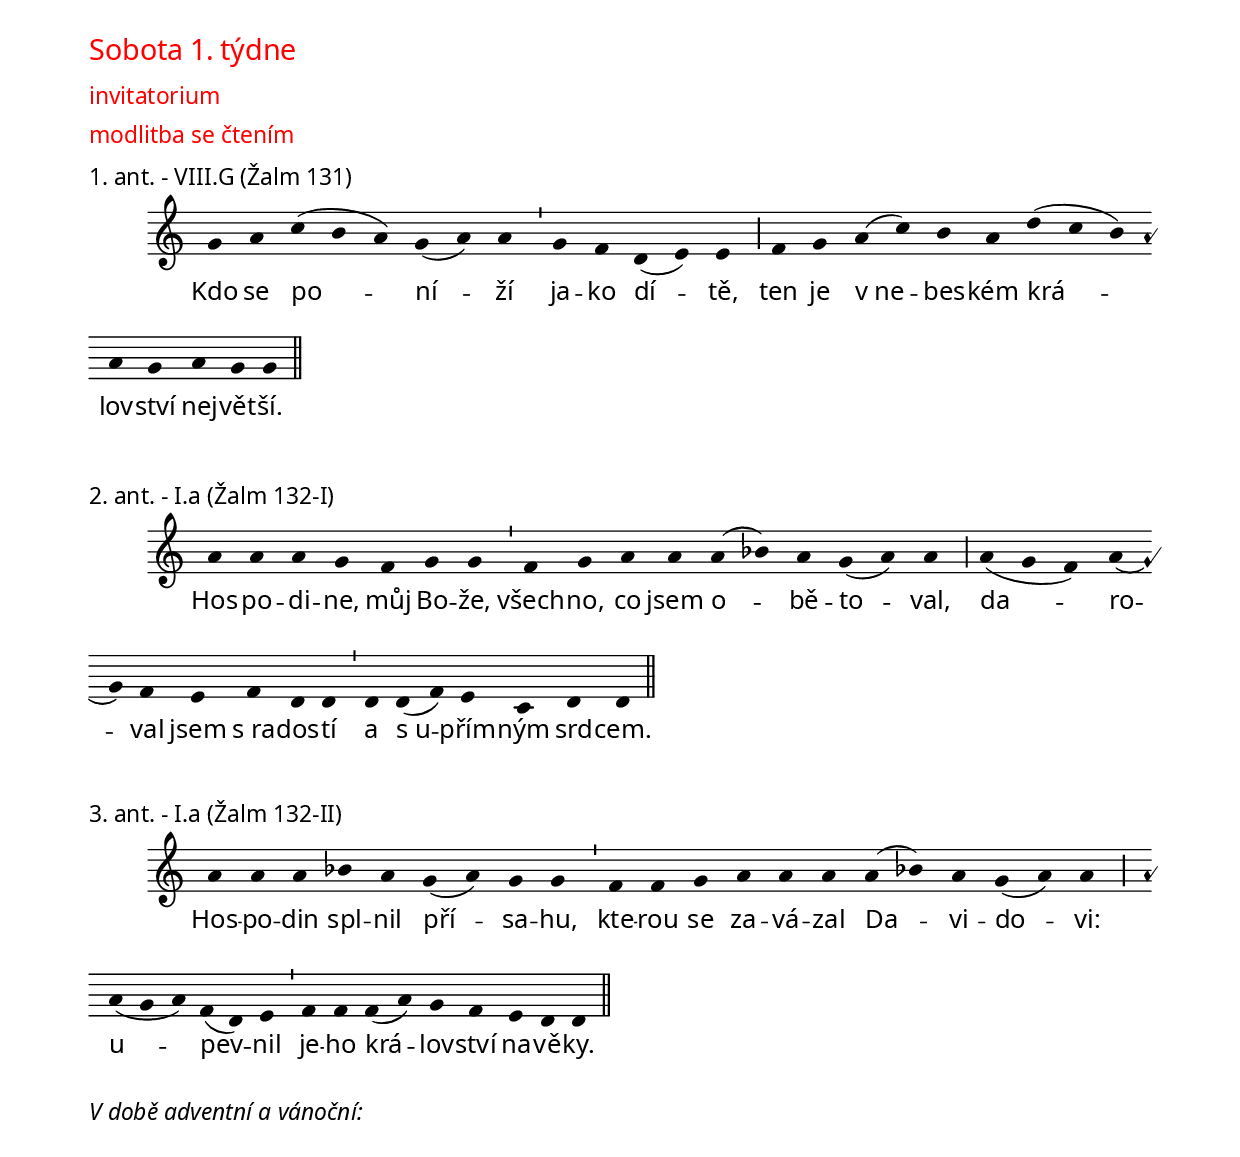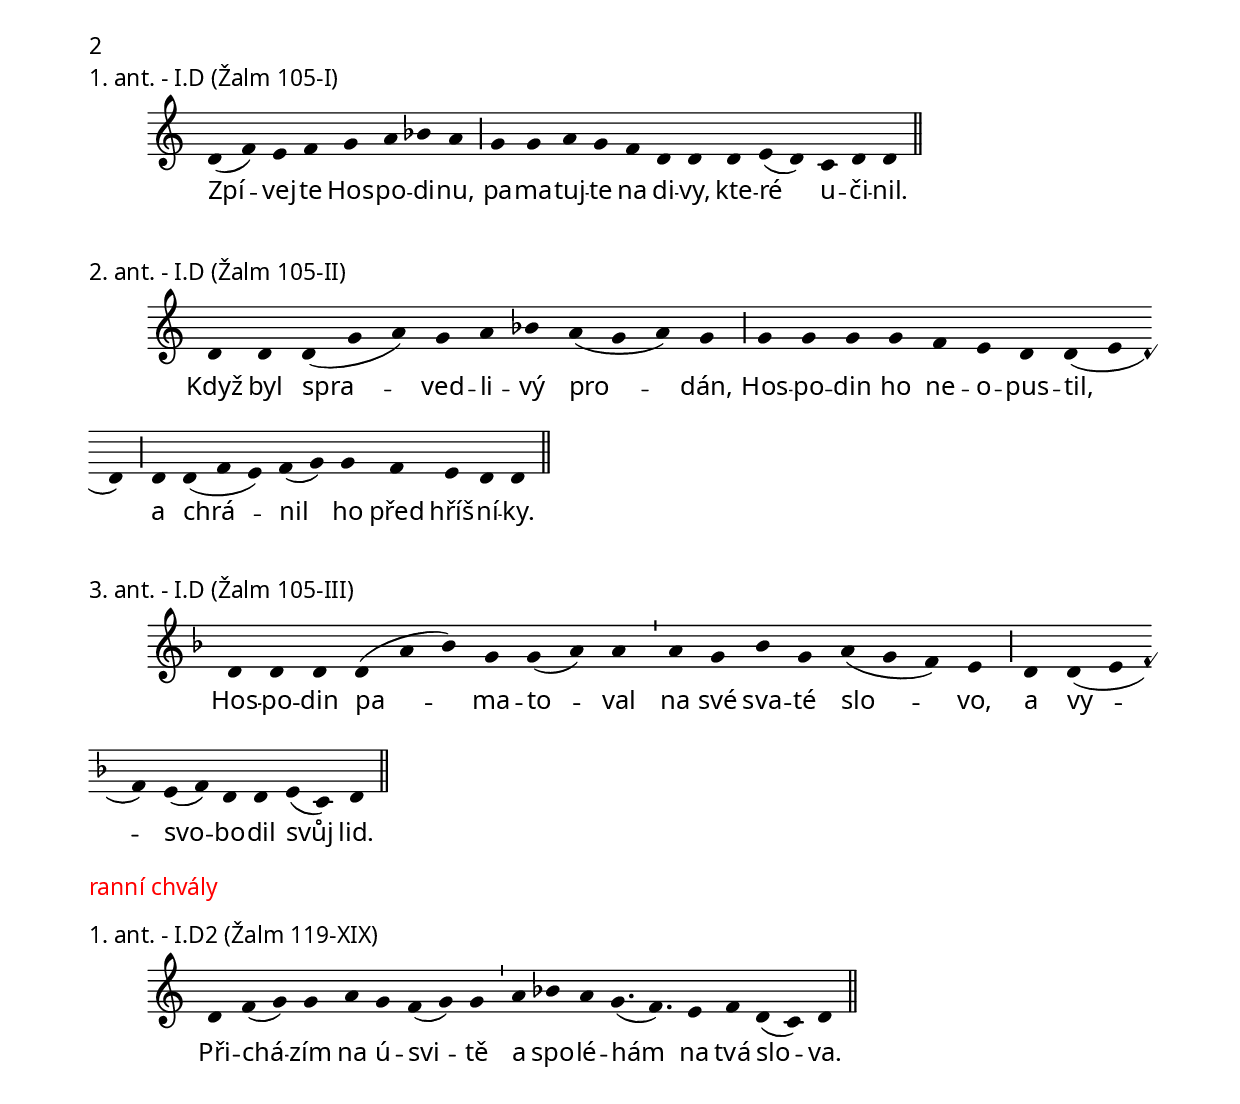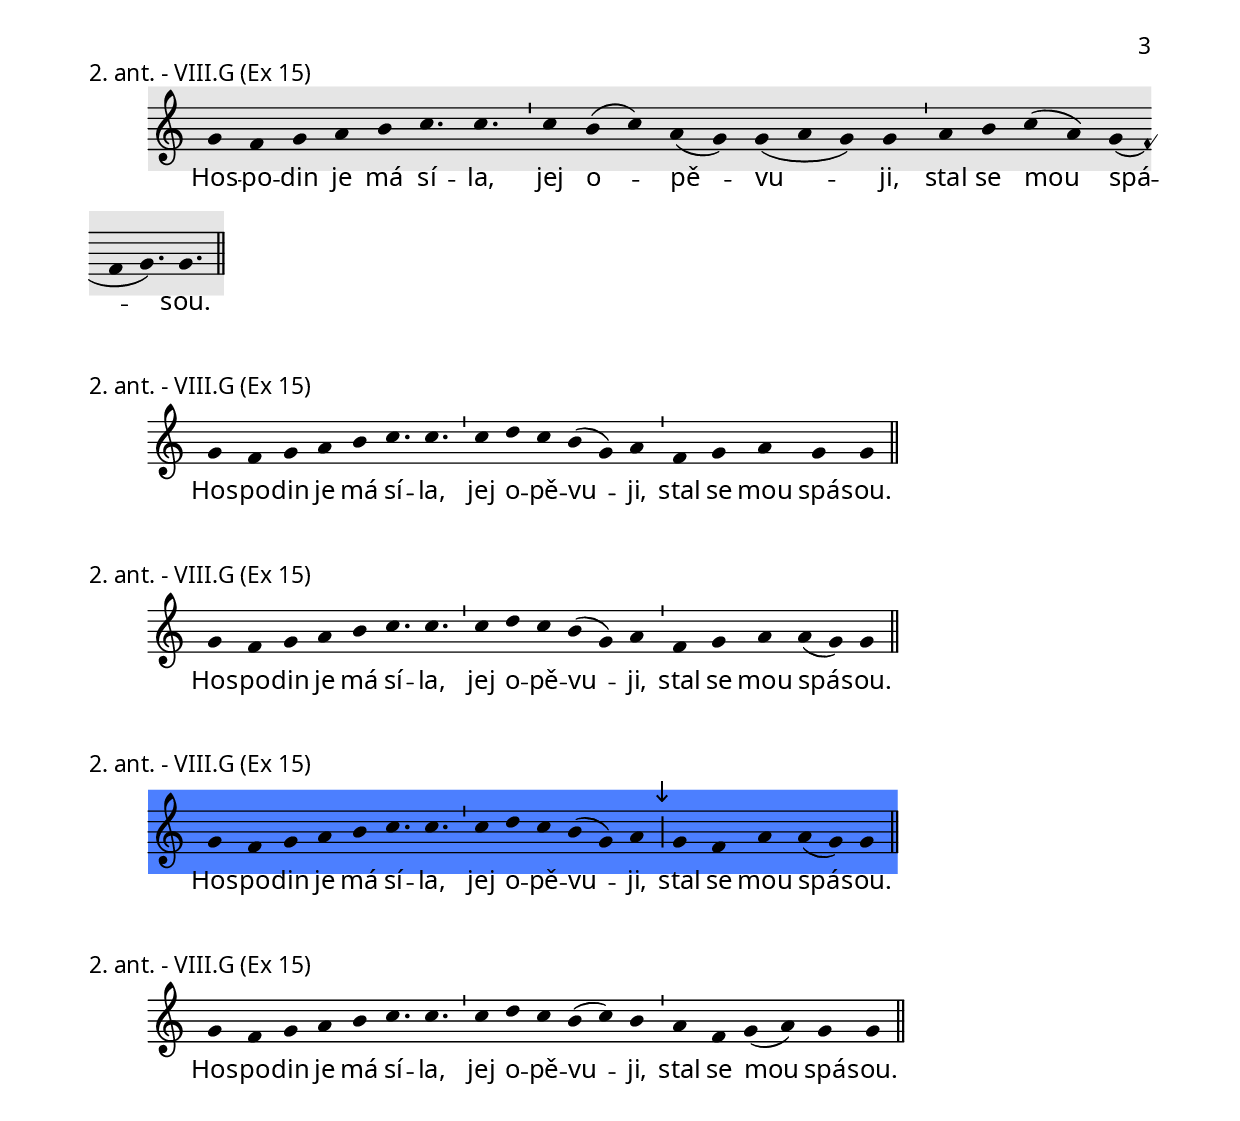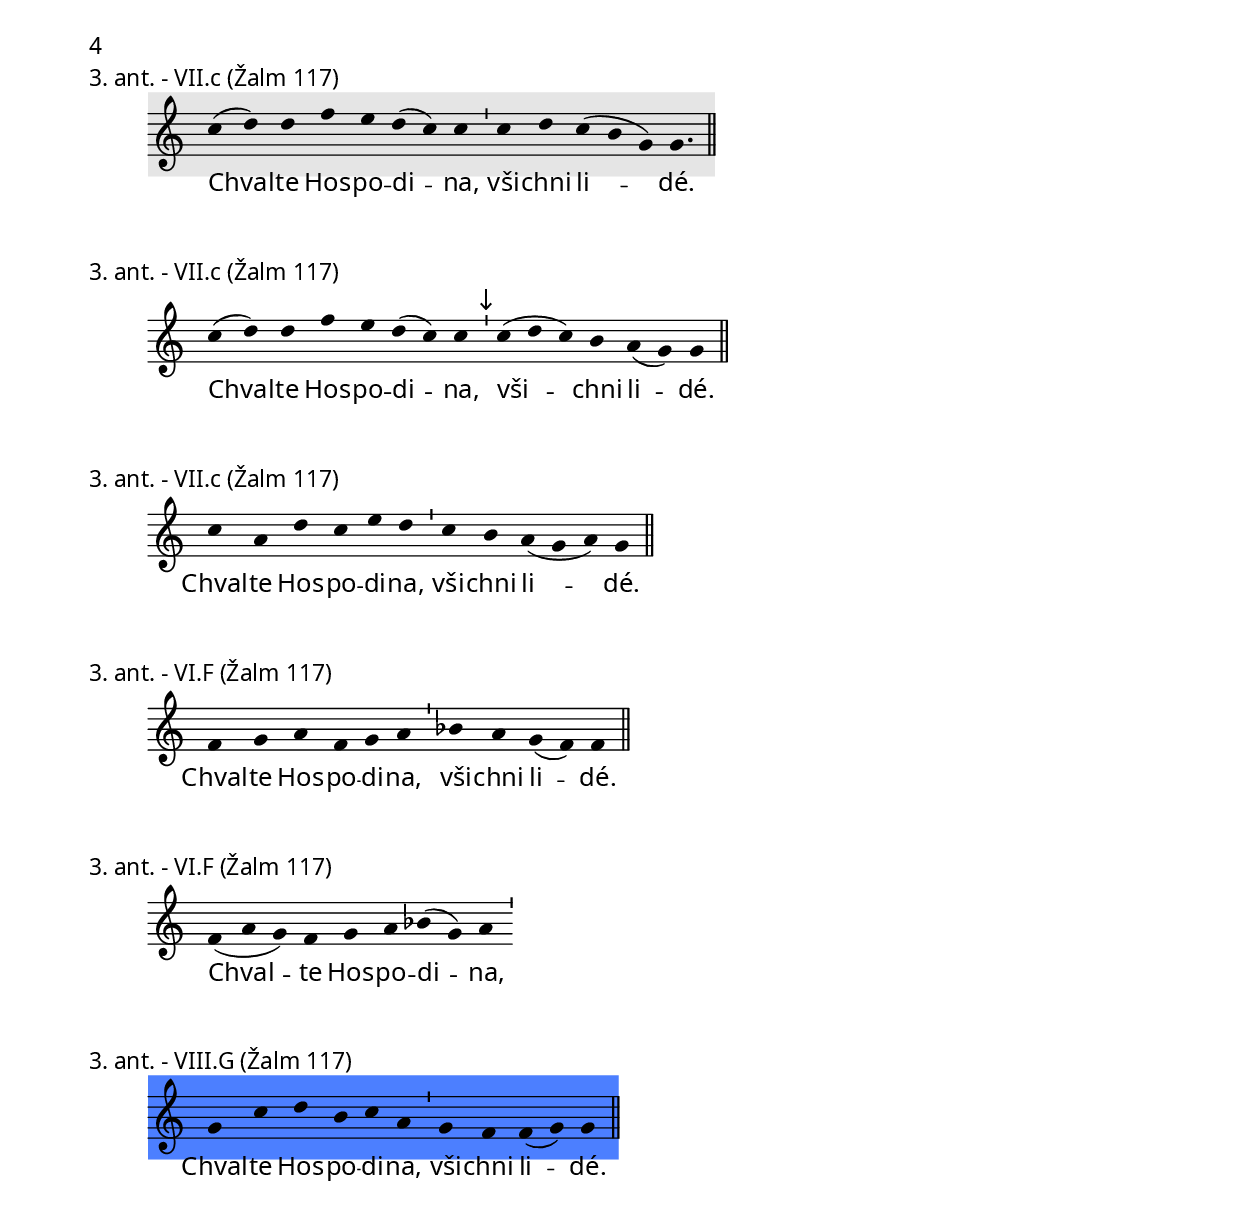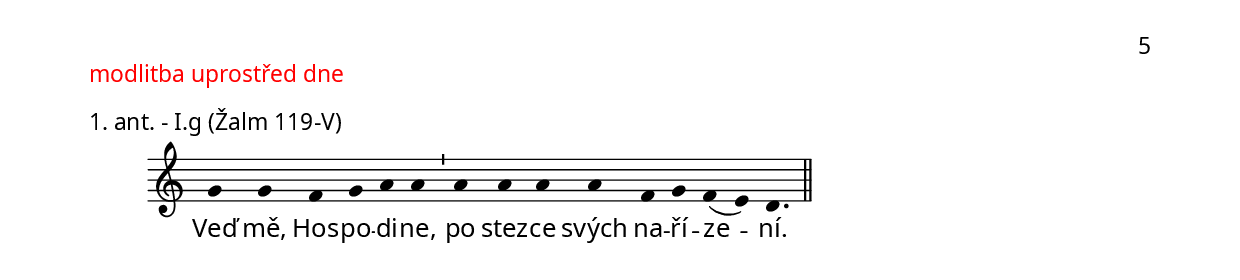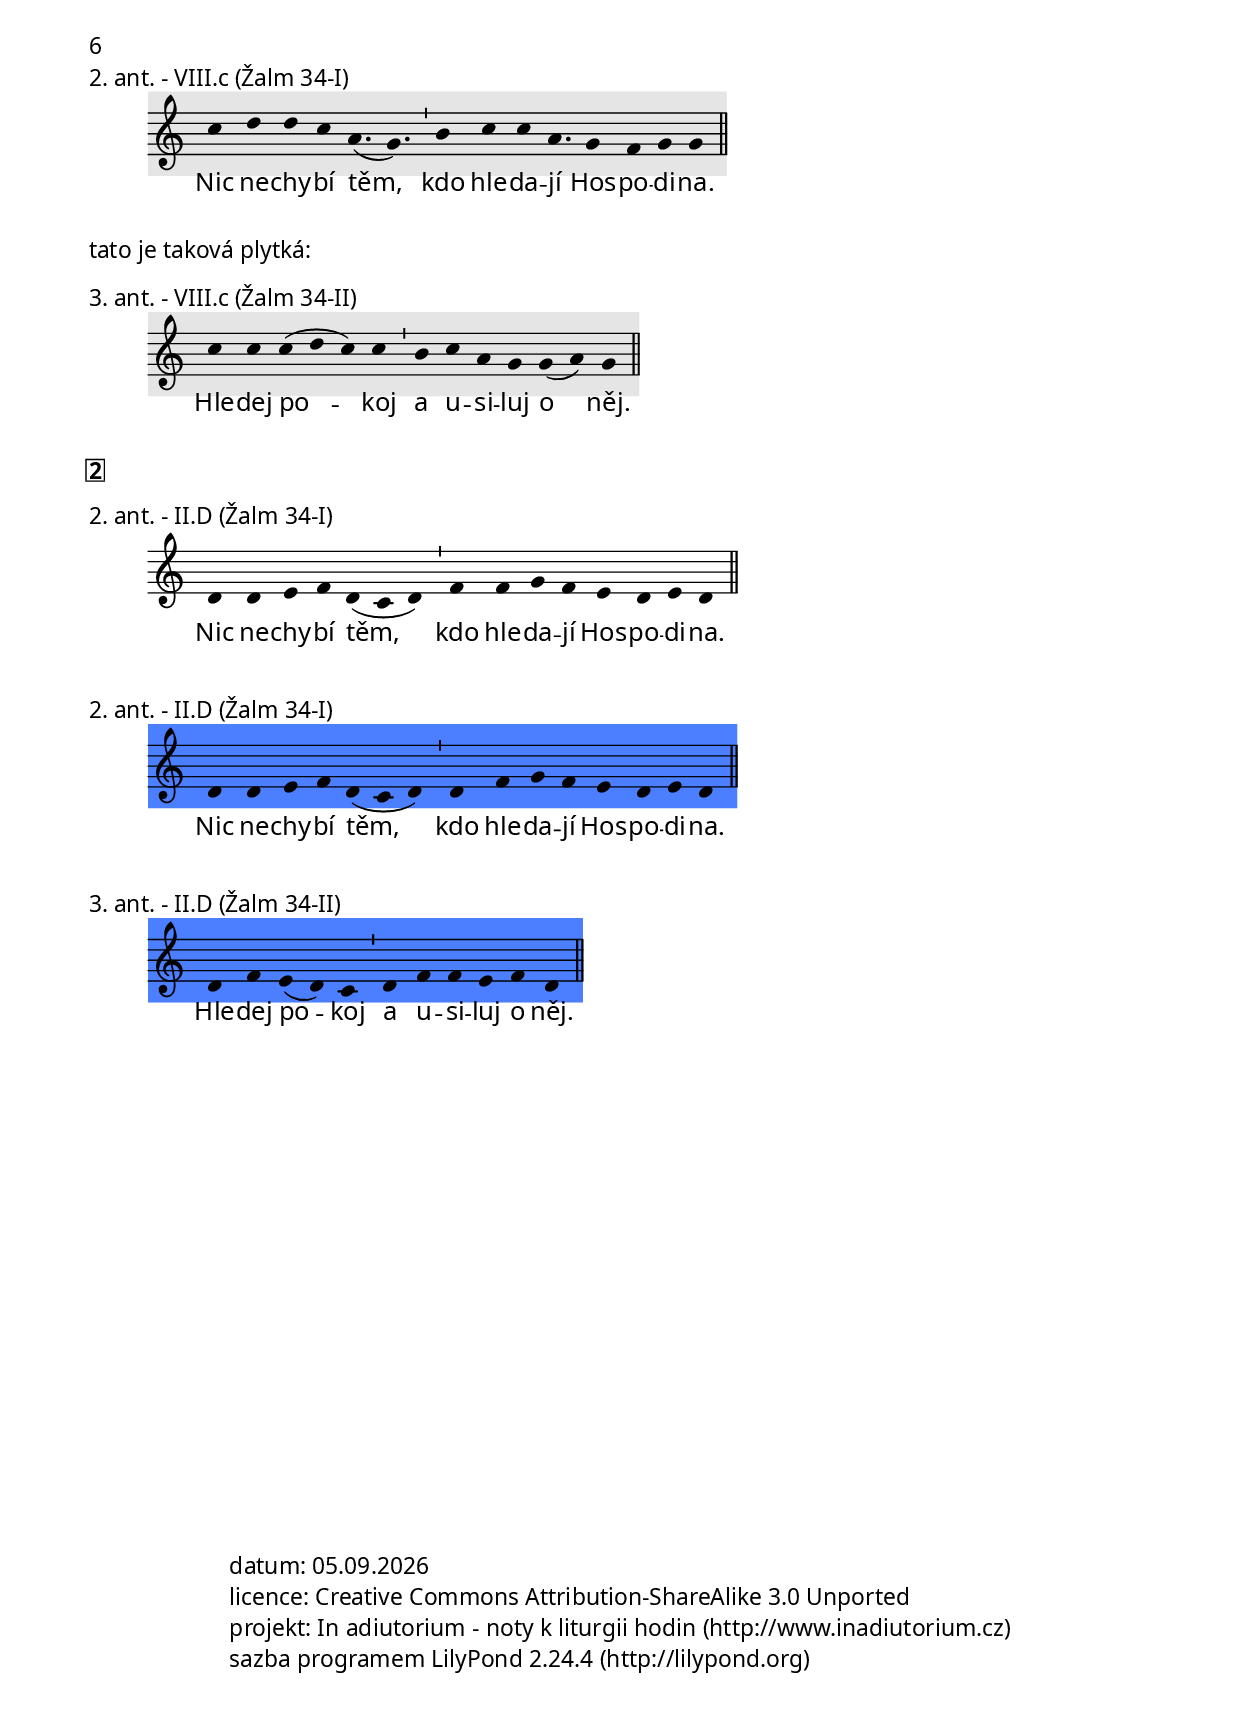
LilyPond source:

\include "../spolecne.ly"

\markup {\nadpisDen {Sobota 1. týdne}}

\markup {\nadpisHodinka {"invitatorium"}}

%\score { \tIsobotaInvitatorium }

\markup {\nadpisHodinka {"modlitba se čtením"}}

\score {
  \relative c'' {
    \choralniRezim
    g4 a c( b a) g( a) a \barMin g f d( e) e \barMaior
    f g a( c) b a d( c b) a g a g g \barFinalis
  }
  \addlyrics {
    Kdo se po -- ní -- ží ja -- ko dí -- tě,
    ten je v_ne -- bes -- kém krá -- lov -- ství nej -- vět -- ší.
  }
  \header {
    quid = "1. ant."
    modus = "VIII"
    differentia = "G" 
    psalmus = "Žalm 131"
    id = ""
    piece = \markup {\sestavTitulek}
  }
}

\score {
  \relative c'' {
    \choralniRezim
    a4 a a g f g g \barMin f g a a a( bes) a g( a) a \barMaior
    a( g f) a( g) f e f d d \barMin d d( f) e c d d \barFinalis
  }
  \addlyrics {
    Hos -- po -- di -- ne, můj Bo -- že,
    všech -- no, co jsem o -- bě -- to -- val,
    da -- ro -- val jsem s_ra -- dos -- tí
    a s_u -- přím -- ným srd -- cem.
  }
  \header {
    quid = "2. ant."
    modus = "I"
    differentia = "a" 
    psalmus = "Žalm 132-I"
    id = ""
    piece = \markup {\sestavTitulek}
  }
}

\score {
  \relative c'' {
    \choralniRezim
    a4 a a bes a g( a) g g \barMin 
    f f g a a a a( bes) a g( a) a \barMaior
    a( g a) f( d) e \barMin f f f( a) g f e d d \barFinalis
  }
  \addlyrics {
    Hos -- po -- din spl -- nil pří -- sa -- hu,
    kte -- rou se za -- vá -- zal Da -- vi -- do -- vi:
    u -- pev -- nil je -- ho krá -- lov -- ství na -- vě -- ky.
  }
  \header {
    quid = "3. ant."
    modus = "I"
    differentia = "a" 
    psalmus = "Žalm 132-II"
    id = ""
    piece = \markup {\sestavTitulek}
  }
}

\markup\italic{V době adventní a vánoční:}

\score {
  \relative c' {
    \choralniRezim
    d4( f) e f g a bes a \barMaior
    g g a g f d d d e( d) c d d \barFinalis
  }
  \addlyrics {
    Zpí -- vej -- te Hos -- po -- di -- nu,
    pa -- ma -- tuj -- te na di -- vy, kte -- ré u -- či -- nil.
  }
  \header {
    quid = "1. ant."
    modus = "I"
    differentia = "D" 
    psalmus = "Žalm 105-I"
    id = ""
    piece = \markup {\sestavTitulek}
  }
}

\score {
  \relative c' {
    \choralniRezim
    d4 d d( g a) g a bes a( g a) g \barMaior
    g g g g f e d d( e d) \barMaior
    d d( f e) f( g) g f e d d \barFinalis
  }
  \addlyrics {
    Když byl spra -- ved -- li -- vý pro -- dán,
    Hos -- po -- din ho ne -- o -- pus -- til,
    a chrá -- nil ho před hříš -- ní -- ky.
  }
  \header {
    quid = "2. ant."
    modus = "I"
    differentia = "D" 
    psalmus = "Žalm 105-II"
    id = ""
    piece = \markup {\sestavTitulek}
  }
}

\score {
  \relative c' {
    \key f \major
    \choralniRezim
    d d d d( a' bes) g g( a) a \barMin a g bes g a( g f) e \barMaior
    d d( e f) e( f) d d e( c) d \barFinalis
  }
  \addlyrics {
    Hos -- po -- din pa -- ma -- to -- val na své sva -- té slo -- vo,
    a vy -- svo -- bo -- dil svůj lid.
  }
  \header {
    quid = "3. ant."
    modus = "I"
    differentia = "D" 
    psalmus = "Žalm 105-III"
    id = ""
    piece = \markup {\sestavTitulek}
  }
}

\markup {\nadpisHodinka {"ranní chvály"}}

\score {
  \relative c' {
    \choralniRezim
    d4 f( g) g a g f( g) g \barMin a bes a g4.( f) e4 f d( c) d \barFinalis
  }
  \addlyrics {
    Při -- chá -- zím na ú -- svi -- tě a spo -- lé -- hám na tvá slo -- va.
  }
  \header {
    quid = "1. ant."  
    modus = "I"
    differentia = "D2" 
    psalmus = "Žalm 119-XIX"
    id = "rch-ant1"
    piece = \markup {\sestavTitulek}
  }
}

\pageBreak

\score {
  \relative c'' {
    \zvyraznovacSedy
    \choralniRezim
    g4 f g a b c4. c \barMin c4 b( c) a( g) g( a g) g \barMin
    a b c( a) g( f g4.) g4. \barFinalis
  }
  \addlyrics {
    Hos -- po -- din je má sí -- la, jej o -- pě -- vu -- ji,
    stal se mou spá -- sou.
  }
  \header {
    quid = "2. ant."  
    modus = "VIII"
    differentia = "G" 
    psalmus = "Ex 15"
    id = "rch-ant2"
    piece = \markup {\sestavTitulek}
  }
}

\score {
  \relative c'' {
    \choralniRezim
    g4 f g a b c4. c \barMin c4 d c b( g) a \barMin
    f g a g g \barFinalis
  }
  \addlyrics {
    Hos -- po -- din je má sí -- la, jej o -- pě -- vu -- ji,
    stal se mou spá -- sou.
  }
  \header {
    quid = "2. ant."  
    modus = "VIII"
    differentia = "G" 
    psalmus = "Ex 15"
    id = "rch-ant2"
    piece = \markup {\sestavTitulek}
  }
}

\score {
  \relative c'' {
    \choralniRezim
    g4 f g a b c4. c \barMin c4 d c b( g) a \barMin
    f g a a( g) g \barFinalis
  }
  \addlyrics {
    Hos -- po -- din je má sí -- la, jej o -- pě -- vu -- ji,
    stal se mou spá -- sou.
  }
  \header {
    quid = "2. ant."  
    modus = "VIII"
    differentia = "G" 
    psalmus = "Ex 15"
    id = "rch-ant2"
    piece = \markup {\sestavTitulek}
  }
}

\score {
  \relative c'' {
    \zvyraznovacModry
    \choralniRezim
    g4 f g a b c4. c \barMin c4 d c b( g) a \barMaior
    \mark\sipka g f a a( g) g \barFinalis
  }
  \addlyrics {
    Hos -- po -- din je má sí -- la, jej o -- pě -- vu -- ji,
    stal se mou spá -- sou.
  }
  \header {
    quid = "2. ant."  
    modus = "VIII"
    differentia = "G" 
    psalmus = "Ex 15"
    id = "rch-ant2"
    piece = \markup {\sestavTitulek}
  }
}

\score {
  \relative c'' {
    \choralniRezim
    g4 f g a b c4. c \barMin c4 d c b( c) b \barMin
    a f g( a) g g \barFinalis
  }
  \addlyrics {
    Hos -- po -- din je má sí -- la, jej o -- pě -- vu -- ji,
    stal se mou spá -- sou.
  }
  \header {
    quid = "2. ant."  
    modus = "VIII"
    differentia = "G" 
    psalmus = "Ex 15"
    id = "rch-ant2"
    piece = \markup {\sestavTitulek}
  }
}

\pageBreak

\score {
  \relative c'' {
    \zvyraznovacSedy
    \choralniRezim
    c4( d) d f e d( c) c \barMin c d c( b g) g4. \barFinalis
  }
  \addlyrics {
    Chval -- te Hos -- po -- di -- na, vši -- chni li -- dé.
  }
  \header {
    quid = "3. ant."  
    modus = "VII"
    differentia = "c" 
    psalmus = "Žalm 117"
    id = "rch-ant3"
    piece = \markup {\sestavTitulek}
  }
}

\score {
  \relative c'' {
    \choralniRezim
    c4( d) d f e d( c) c \barMin \mark\sipka c( d c) b  a( g) g \barFinalis
  }
  \addlyrics {
    Chval -- te Hos -- po -- di -- na, vši -- chni li -- dé.
  }
  \header {
    quid = "3. ant."  
    modus = "VII"
    differentia = "c" 
    psalmus = "Žalm 117"
    id = "rch-ant3"
    piece = \markup {\sestavTitulek}
  }
}

\score {
  \relative c'' {
    \choralniRezim
    c4 a d c e d \barMin c b a( g a) g \barFinalis
  }
  \addlyrics {
    Chval -- te Hos -- po -- di -- na, vši -- chni li -- dé.
  }
  \header {
    quid = "3. ant."  
    modus = "VII"
    differentia = "c" 
    psalmus = "Žalm 117"
    id = "rch-ant3"
    piece = \markup {\sestavTitulek}
  }
}

\score {
  \relative c' {
    \choralniRezim
    f4 g a f g a \barMin bes a g( f) f \barFinalis
  }
  \addlyrics {
    Chval -- te Hos -- po -- di -- na, vši -- chni li -- dé.
  }
  \header {
    quid = "3. ant."  
    modus = "VI"
    differentia = "F" 
    psalmus = "Žalm 117"
    id = "rch-ant3"
    piece = \markup {\sestavTitulek}
  }
}

\score {
  \relative c' {
    \choralniRezim
    f4( a g) f g a bes( g) a \barMin
  }
  \addlyrics {
    Chval -- te Hos -- po -- di -- na, vši -- chni li -- dé.
  }
  \header {
    quid = "3. ant."  
    modus = "VI"
    differentia = "F" 
    psalmus = "Žalm 117"
    id = "rch-ant3"
    piece = \markup {\sestavTitulek}
  }
}

\score {
  \relative c'' {
    \zvyraznovacModry
    \choralniRezim
    g4 c d b c a \barMin g f f( g) g \barFinalis
  }
  \addlyrics {
    Chval -- te Hos -- po -- di -- na, vši -- chni li -- dé.
  }
  \header {
    quid = "3. ant."  
    modus = "VIII"
    differentia = "G" 
    psalmus = "Žalm 117"
    id = "rch-ant3"
    piece = \markup {\sestavTitulek}
  }
}

\pageBreak

%\score { \tIsobotaAntBenedictus }

\markup {\nadpisHodinka {"modlitba uprostřed dne"}}

\score {
  \relative c'' {
    \choralniRezim
    g4 g f g a a \barMin a a a a f g f( e) d4. \barFinalis
  }
  \addlyrics {
    Veď mě, Hos -- po -- di -- ne, po stez -- ce svých na -- ří -- ze -- ní.
  }
  \header {
    quid = "1. ant."  
    modus = "I"
    differentia = "g" 
    psalmus = "Žalm 119-V"
    id = "up-ant1"
    piece = \markup {\sestavTitulek}
  }
}

\pageBreak

\score {
  \relative c'' {
    \zvyraznovacSedy
    \choralniRezim
    c4 d d c a4.( g) \barMin b4 c c a4. g4 f g g \barFinalis
  }
  \addlyrics {
    Nic ne -- chy -- bí těm, kdo hle -- da -- jí Hos -- po -- di -- na.
  }
  \header {
    quid = "2. ant."  
    modus = "VIII"
    differentia = "c" 
    psalmus = "Žalm 34-I"
    id = "up-ant2"
    piece = \markup {\sestavTitulek}
  }
}

\markup{tato je taková plytká:}

\score {
  \relative c'' {
    \zvyraznovacSedy
    \choralniRezim
    c4 c c( d c) c \barMin b c a g g( a) g \barFinalis
  }
  \addlyrics {
    Hle -- dej po -- koj a u -- si -- luj o něj.
  }
  \header {
    quid = "3. ant."  
    modus = "VIII"
    differentia = "c" 
    psalmus = "Žalm 34-II"
    id = "up-ant3"
    piece = \markup {\sestavTitulek}
  }
}

\markup\nadpisSkupiny 2

\score {
  \relative c' {
    \choralniRezim
    d4 d e f d( c d) \barMin f f g f e d e d \barFinalis
  }
  \addlyrics {
    Nic ne -- chy -- bí těm, kdo hle -- da -- jí Hos -- po -- di -- na.
  }
  \header {
    quid = "2. ant."  
    modus = "II"
    differentia = "D" 
    psalmus = "Žalm 34-I"
    id = "up-ant2"
    piece = \markup {\sestavTitulek}
  }
}

\score {
  \relative c' {
    \zvyraznovacModry
    \choralniRezim
    d4 d e f d( c d) \barMin d f g f e d e d \barFinalis
  }
  \addlyrics {
    Nic ne -- chy -- bí těm, kdo hle -- da -- jí Hos -- po -- di -- na.
  }
  \header {
    quid = "2. ant."  
    modus = "II"
    differentia = "D" 
    psalmus = "Žalm 34-I"
    id = "up-ant2"
    piece = \markup {\sestavTitulek}
  }
}

\score {
  \relative c' {
    \zvyraznovacModry
    \choralniRezim
    d4 f e( d) c \barMin d f f e f d \barFinalis
  }
  \addlyrics {
    Hle -- dej po -- koj a u -- si -- luj o něj.
  }
  \header {
    quid = "3. ant."  
    modus = "II"
    differentia = "D" 
    psalmus = "Žalm 34-II"
    id = "up-ant3"
    piece = \markup {\sestavTitulek}
  }
}